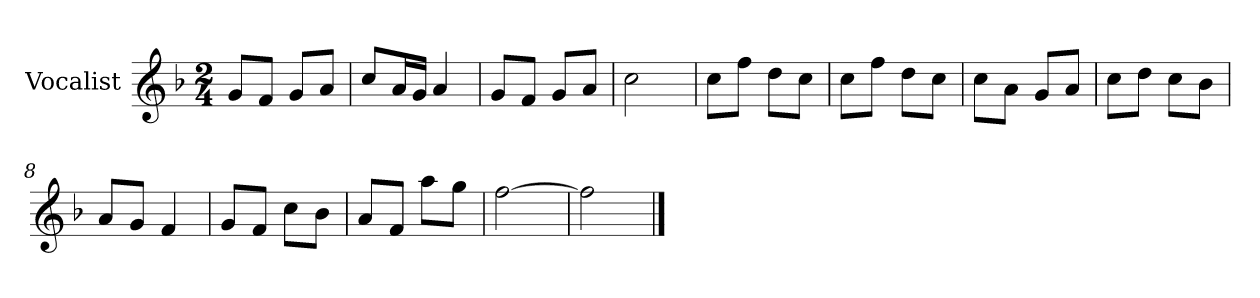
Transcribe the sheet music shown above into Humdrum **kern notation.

**kern
*part1
*staff1
*I"Vocalist
*k[b-]
*F:
*M2/4
=
8gL
8fJ
8gL
8aJ
=1
8ccL
16aL
16gJJ
4a
=2
8gL
8fJ
8gL
8aJ
=3
2cc
=4
8ccL
8ffJ
8ddL
8ccJ
=5
8ccL
8ffJ
8ddL
8ccJ
=6
8ccL
8aJ
8gL
8aJ
=7
8ccL
8ddJ
8ccL
8b-J
=8
8aL
8gJ
4f
=9
8gL
8fJ
8ccL
8b-J
=10
8aL
8fJ
8aaL
8ggJ
=11
[2ff
=12
2ff]
==
*-
